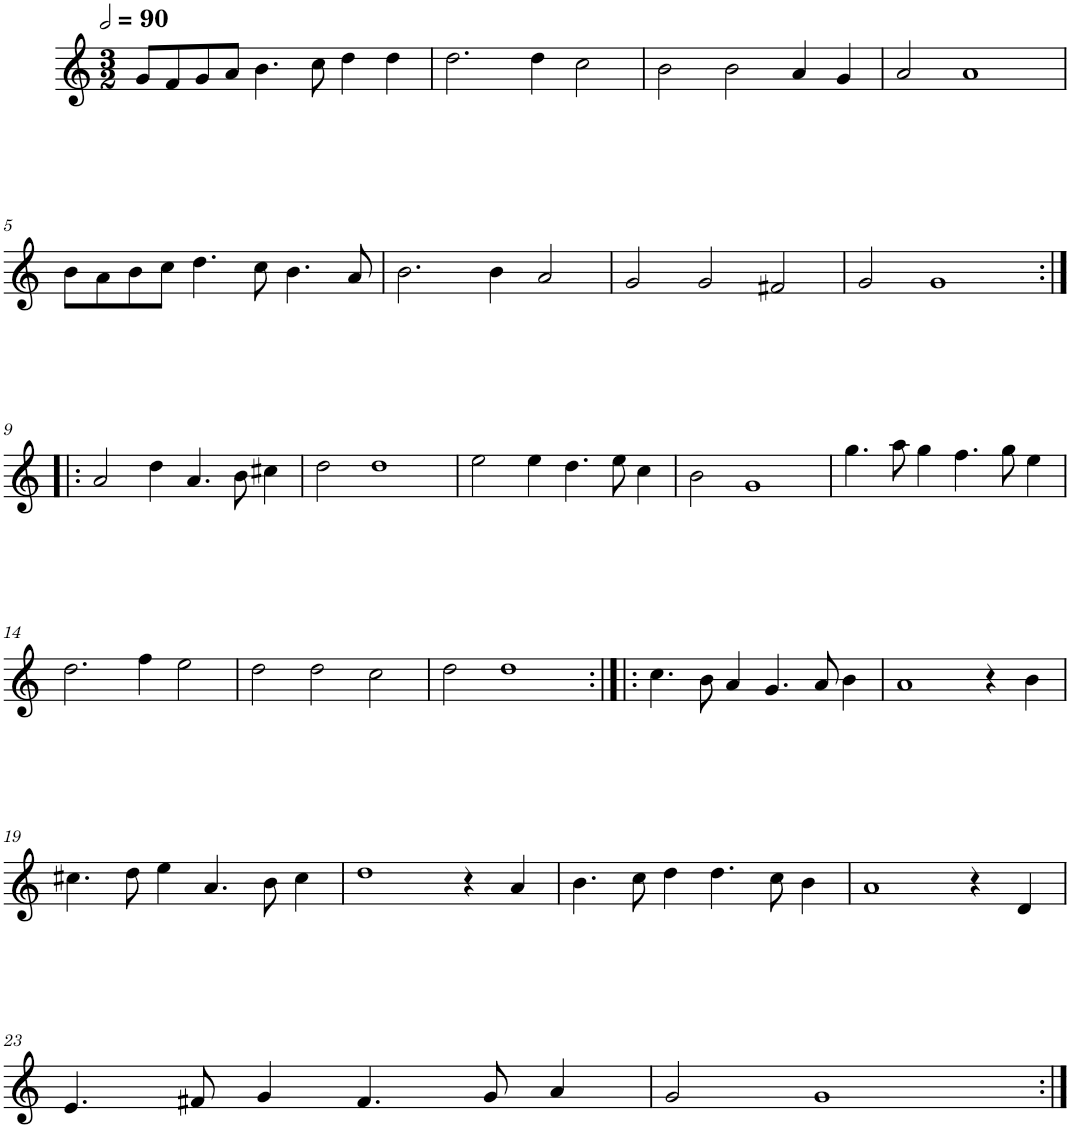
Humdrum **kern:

**kern
*part1
*staff1
*I"Cinq parties
*clefG2
*k[]
*M3/2
*MM180
=1
8g/L
8f/
8g/
8a/J
4.b\
8cc\
4dd\
4dd\
=2
2.dd\
4dd\
2cc\
=3
2b\
2b\
4a/
4g/
=4
2a/
1a
!!LO:LB:g=z
=5
8b\L
8a\
8b\
8cc\J
4.dd\
8cc\
4.b\
8a/
=6
2.b\
4b\
2a/
=7
2g/
2g/
2f#X/
=8
2g/
1g
!!LO:LB:g=z
=9:|!|:
2a/
4dd\
4.a/
8b\
4cc#X\
=10
2dd\
1dd
=11
2ee\
4ee\
4.dd\
8ee\
4cc\
=12
2b\
1g
=13
4.gg\
8aa\
4gg\
4.ff\
8gg\
4ee\
!!LO:LB:g=z
=14
2.dd\
4ff\
2ee\
=15
2dd\
2dd\
2cc\
=16
2dd\
1dd
=17:|!|:
4.cc\
8b\
4a/
4.g/
8a/
4b\
=18
1a
4r
4b\
!!LO:LB:g=z
=19
4.cc#X\
8dd\
4ee\
4.a/
8b\
4cc#\
=20
1dd
4r
4a/
=21
4.b\
8cc\
4dd\
4.dd\
8cc\
4b\
=22
1a
4r
4d/
!!LO:LB:g=z
=23
4.e/
8f#X/
4g/
4.f#/
8g/
4a/
=24
2g/
1g
=:|!
*-
